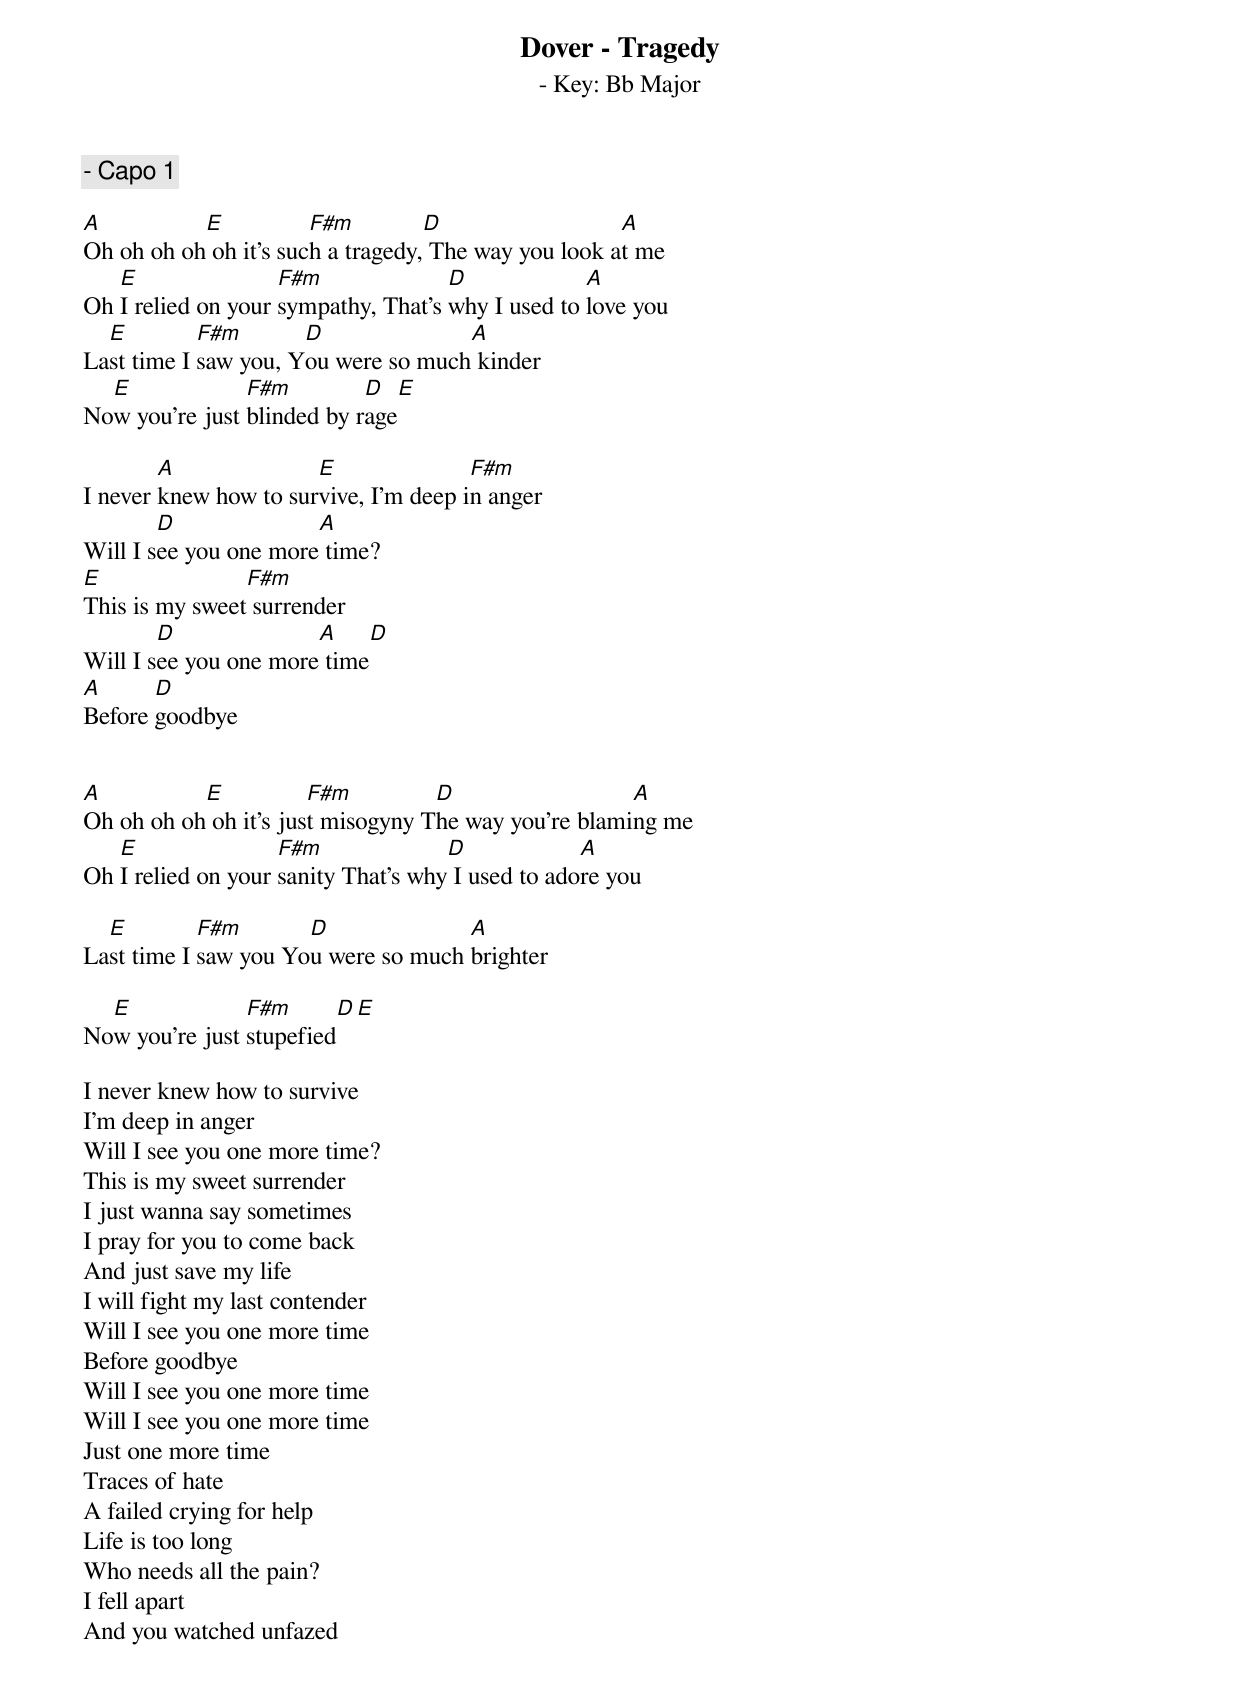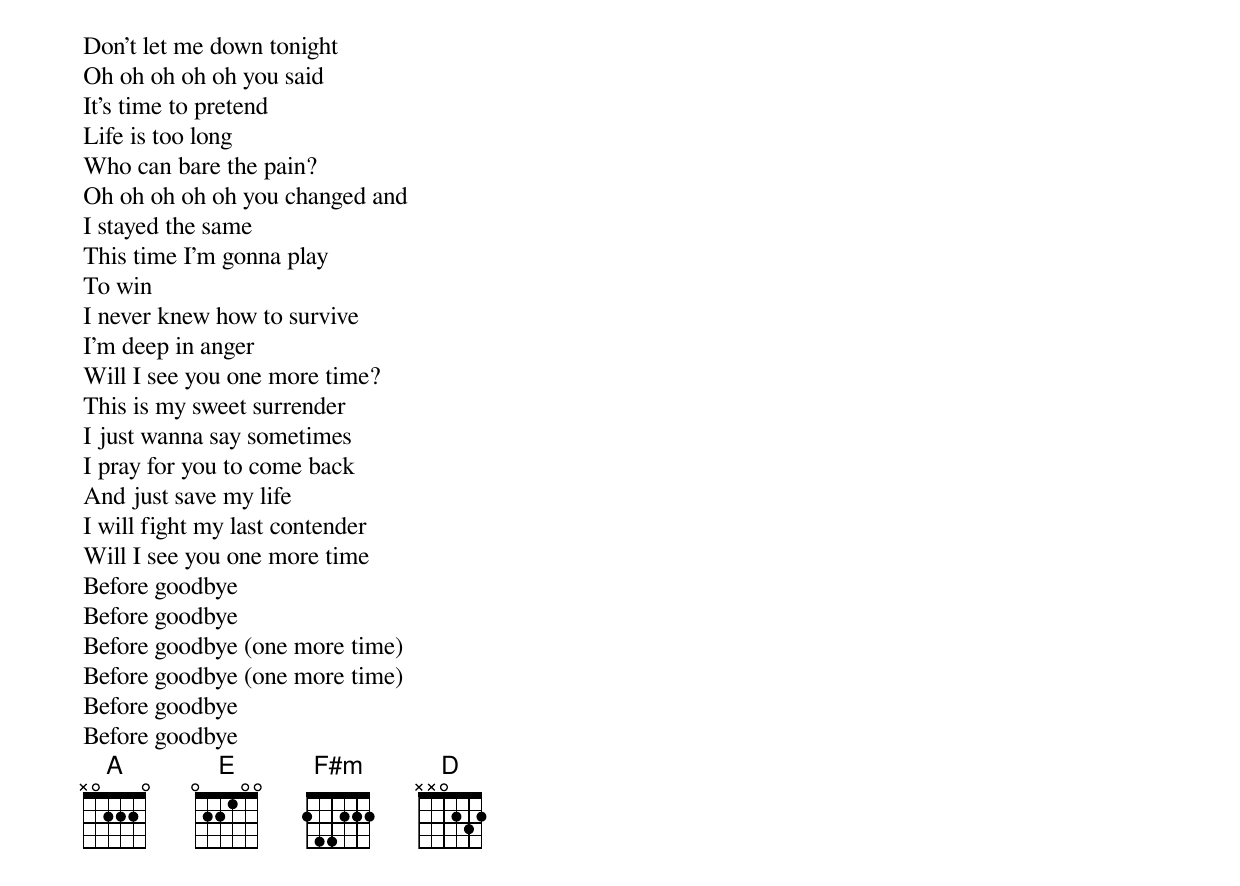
Dover - Tragedy
- Key: Bb Major
- BPM: 140
- Capo 1

A          E           F#m         D                  A
Oh oh oh oh oh it's such a tragedy, The way you look at me
   E                F#m              D             A
Oh I relied on your sympathy, That's why I used to love you
  E         F#m       D              A
Last time I saw you, You were so much kinder
  E             F#m         D     E
Now you're just blinded by rage

        A              E               F#m
I never knew how to survive, I'm deep in anger
        D              A
Will I see you one more time?
E               F#m
This is my sweet surrender
        D              A     D
Will I see you one more time
A      D
Before goodbye


A          E           F#m         D                  A
Oh oh oh oh oh it's just misogyny The way you're blaming me
   E                F#m              D             A
Oh I relied on your sanity That's why I used to adore you

  E         F#m       D              A
Last time I saw you You were so much brighter

  E             F#m         D     E
Now you're just stupefied

I never knew how to survive
I'm deep in anger
Will I see you one more time?
This is my sweet surrender
I just wanna say sometimes
I pray for you to come back
And just save my life
I will fight my last contender
Will I see you one more time
Before goodbye
Will I see you one more time
Will I see you one more time
Just one more time
Traces of hate
A failed crying for help
Life is too long
Who needs all the pain?
I fell apart
And you watched unfazed
Don't let me down tonight
Oh oh oh oh oh you said
It's time to pretend
Life is too long
Who can bare the pain?
Oh oh oh oh oh you changed and
I stayed the same
This time I'm gonna play
To win
I never knew how to survive
I'm deep in anger
Will I see you one more time?
This is my sweet surrender
I just wanna say sometimes
I pray for you to come back
And just save my life
I will fight my last contender
Will I see you one more time
Before goodbye
Before goodbye
Before goodbye (one more time)
Before goodbye (one more time)
Before goodbye
Before goodbye
